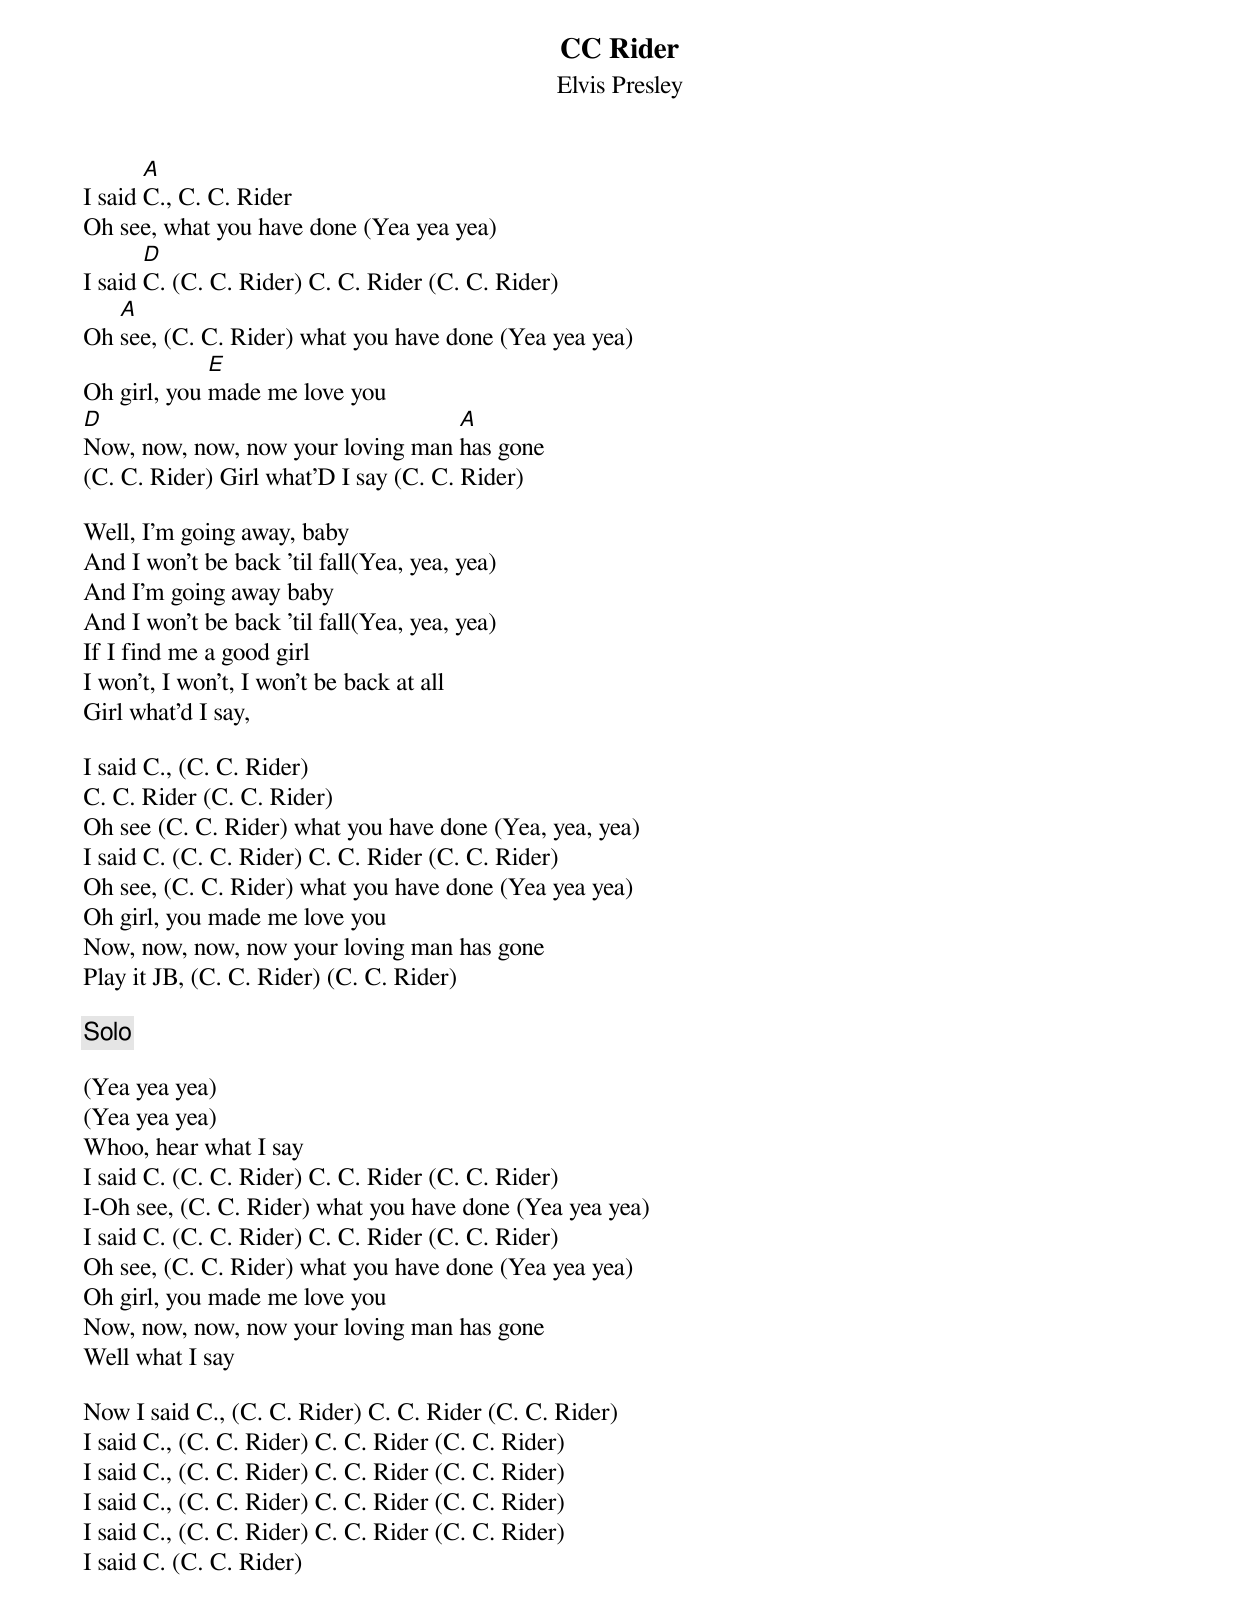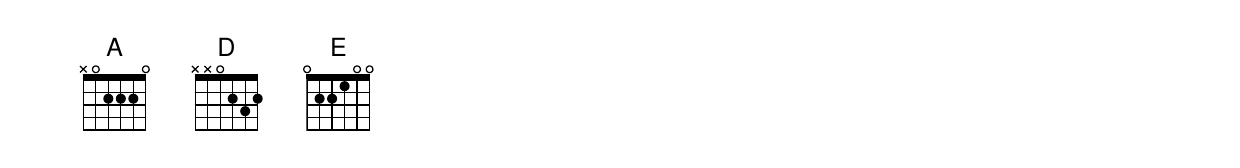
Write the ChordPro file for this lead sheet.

{title:CC Rider}
{subtitle:Elvis Presley}
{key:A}
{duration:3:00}
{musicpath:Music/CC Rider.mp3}

I said [A]C., C. C. Rider
Oh see, what you have done (Yea yea yea)
I said [D]C. (C. C. Rider) C. C. Rider (C. C. Rider)
Oh [A]see, (C. C. Rider) what you have done (Yea yea yea)
Oh girl, you [E]made me love you
[D]Now, now, now, now your loving man [A]has gone
(C. C. Rider) Girl what'D I say (C. C. Rider)

Well, I'm going away, baby
And I won't be back 'til fall(Yea, yea, yea)
And I'm going away baby
And I won't be back 'til fall(Yea, yea, yea)
If I find me a good girl
I won't, I won't, I won't be back at all
Girl what'd I say,

I said C., (C. C. Rider)
C. C. Rider (C. C. Rider)
Oh see (C. C. Rider) what you have done (Yea, yea, yea)
I said C. (C. C. Rider) C. C. Rider (C. C. Rider)
Oh see, (C. C. Rider) what you have done (Yea yea yea)
Oh girl, you made me love you
Now, now, now, now your loving man has gone
Play it JB, (C. C. Rider) (C. C. Rider)

{c:Solo}

(Yea yea yea)
(Yea yea yea)
Whoo, hear what I say
I said C. (C. C. Rider) C. C. Rider (C. C. Rider)
I-Oh see, (C. C. Rider) what you have done (Yea yea yea)
I said C. (C. C. Rider) C. C. Rider (C. C. Rider)
Oh see, (C. C. Rider) what you have done (Yea yea yea)
Oh girl, you made me love you
Now, now, now, now your loving man has gone
Well what I say

Now I said C., (C. C. Rider) C. C. Rider (C. C. Rider)
I said C., (C. C. Rider) C. C. Rider (C. C. Rider)
I said C., (C. C. Rider) C. C. Rider (C. C. Rider)
I said C., (C. C. Rider) C. C. Rider (C. C. Rider)
I said C., (C. C. Rider) C. C. Rider (C. C. Rider)
I said C. (C. C. Rider)
